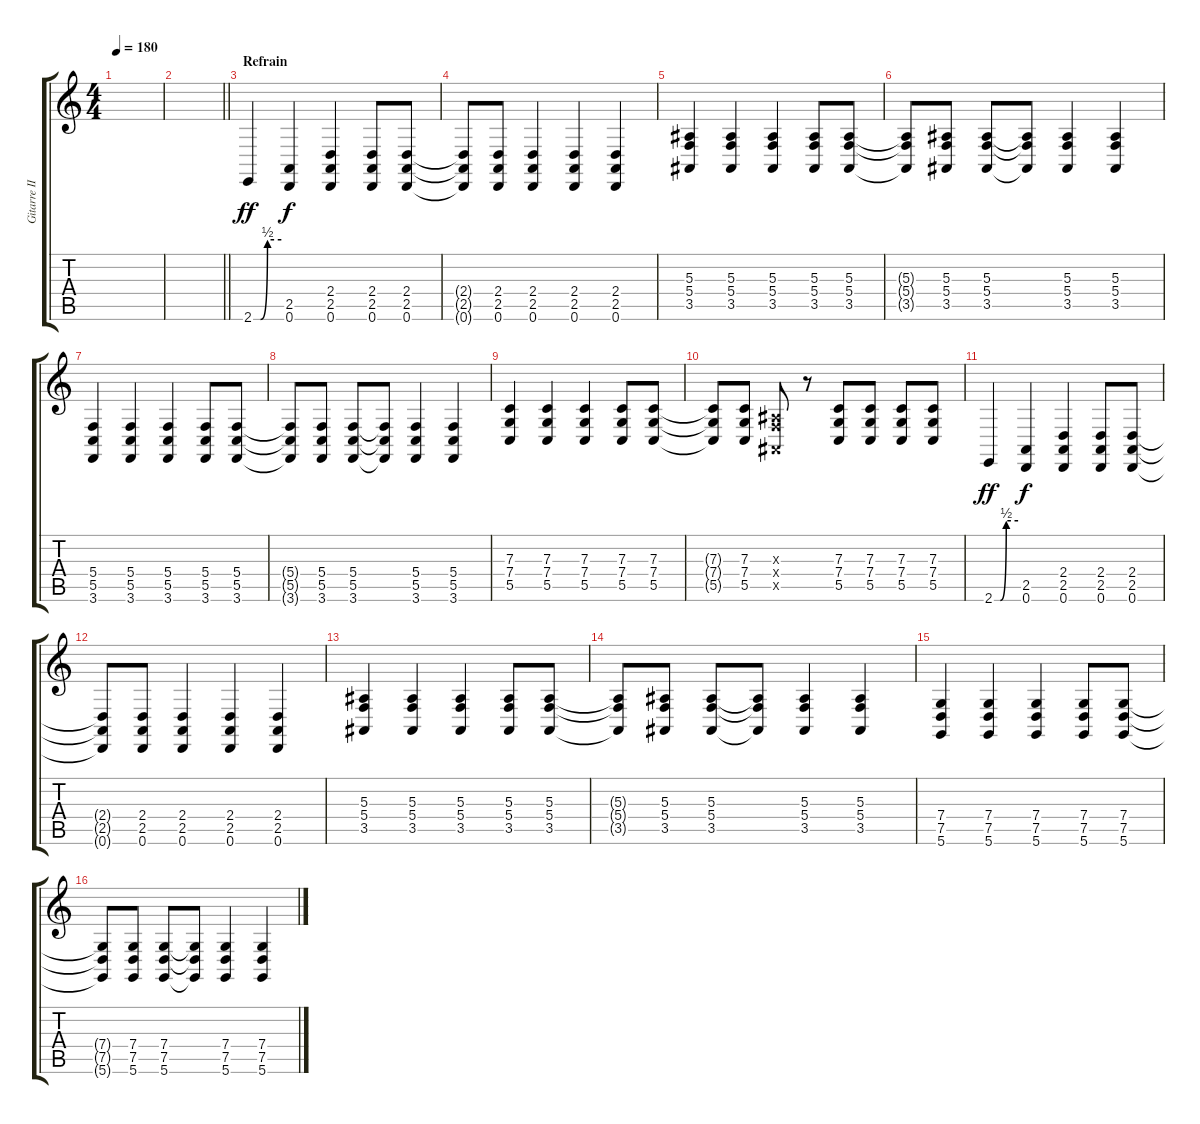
\track ("Gitarre II (Lead)" "Gitarre II") {instrument lead2sawtooth}
\staff {score tabs}
\tuning (D4 A3 F3 C3 G2 D2) {hide}
\ts (4 4)
\tempo 180
\clef g2
\ks c
|
\barLineRight lightlight
|
\section ("" "Refrain")
2.6{be (custom 0 0 15 0 30 2 60 2)}.4{dy ff volume 13 instrument overdrivenguitar} (2.5 0.6).4{dy f} (2.4 2.5 0.6).4 (2.4 2.5 0.6).8 (2.4 2.5 0.6).8 |
(2.4{t} 2.5{t} 0.6{t}).8 (2.4 2.5 0.6).8 (2.4 2.5 0.6).4 (2.4 2.5 0.6).4 (2.4 2.5 0.6).4 |
(5.3 5.4 3.5).4 (5.3 5.4 3.5).4 (5.3 5.4 3.5).4 (5.3 5.4 3.5).8 (5.3 5.4 3.5).8 |
(5.3{t} 5.4{t} 3.5{t}).8 (5.3 5.4 3.5).8 (5.3 5.4 3.5).8 (5.3{t} 5.4{t} 3.5{t}).8 (5.3 5.4 3.5).4 (5.3 5.4 3.5).4 |
(5.4 5.5 3.6).4 (5.4 5.5 3.6).4 (5.4 5.5 3.6).4 (5.4 5.5 3.6).8 (5.4 5.5 3.6).8 |
(5.4{t} 5.5{t} 3.6{t}).8 (5.4 5.5 3.6).8 (5.4 5.5 3.6).8 (5.4{t} 5.5{t} 3.6{t}).8 (5.4 5.5 3.6).4 (5.4 5.5 3.6).4 |
(7.3 7.4 5.5).4 (7.3 7.4 5.5).4 (7.3 7.4 5.5).4 (7.3 7.4 5.5).8 (7.3 7.4 5.5).8 |
(7.3{t} 7.4{t} 5.5{t}).8 (7.3 7.4 5.5).8 (5.3{x} 5.4{x} 3.5{x}).8 r.8 (7.3 7.4 5.5).8 (7.3 7.4 5.5).8 (7.3 7.4 5.5).8 (7.3 7.4 5.5).8 |
2.6{be (custom 0 0 15 0 30 2 60 2)}.4{dy ff} (2.5 0.6).4{dy f} (2.4 2.5 0.6).4 (2.4 2.5 0.6).8 (2.4 2.5 0.6).8 |
(2.4{t} 2.5{t} 0.6{t}).8 (2.4 2.5 0.6).8 (2.4 2.5 0.6).4 (2.4 2.5 0.6).4 (2.4 2.5 0.6).4 |
(5.3 5.4 3.5).4 (5.3 5.4 3.5).4 (5.3 5.4 3.5).4 (5.3 5.4 3.5).8 (5.3 5.4 3.5).8 |
(5.3{t} 5.4{t} 3.5{t}).8 (5.3 5.4 3.5).8 (5.3 5.4 3.5).8 (5.3{t} 5.4{t} 3.5{t}).8 (5.3 5.4 3.5).4 (5.3 5.4 3.5).4 |
(7.4 7.5 5.6).4 (7.4 7.5 5.6).4 (7.4 7.5 5.6).4 (7.4 7.5 5.6).8 (7.4 7.5 5.6).8 |
(7.4{t} 7.5{t} 5.6{t}).8 (7.4 7.5 5.6).8 (7.4 7.5 5.6).8 (7.4{t} 7.5{t} 5.6{t}).8 (7.4 7.5 5.6).4 (7.4 7.5 5.6).4
